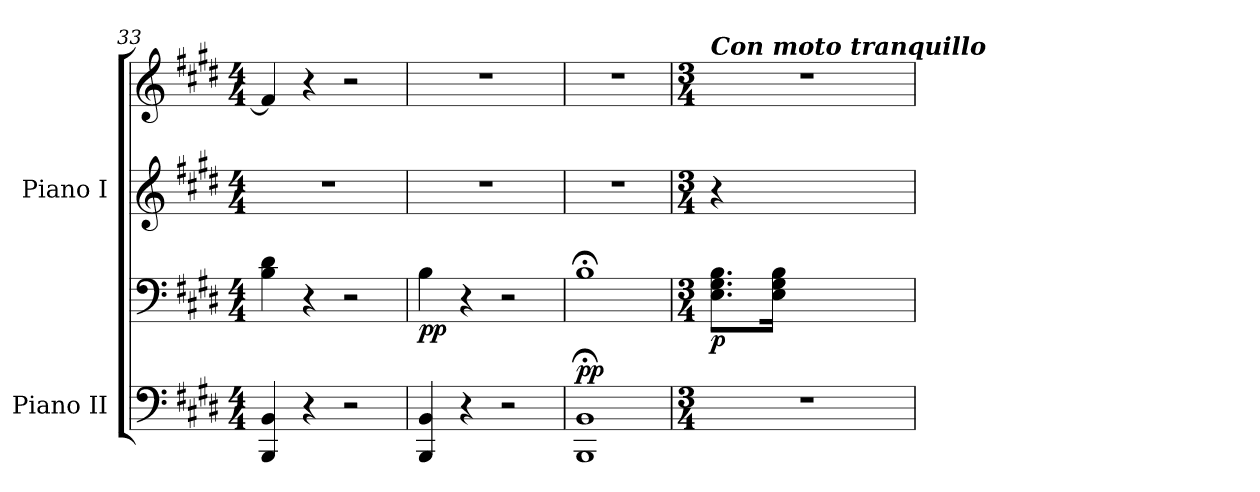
**kern	**kern	**dynam	**kern	**kern
*part2	*part2	*part2	*part1	*part1
*staff4	*staff3	*staff3/4	*staff2	*staff1
*I"Piano II	*	*	*I"Piano I	*
*I'Pno. II	*	*	*I'Pno. I	*
*clefF4	*clefF4	*	*clefG2	*clefG2
*k[f#c#g#d#]	*k[f#c#g#d#]	*	*k[f#c#g#d#]	*k[f#c#g#d#]
*M4/4	*M4/4	*	*M4/4	*M4/4
=33	=33	=33	=33	=33
4BBB/ 4BB/	4B\ 4d#\	.	1r	4f#/]
4r	4r	.	.	4r
2r	2r	.	.	2r
=34	=34	=34	=34	=34
!	!	!LO:DY:b	!	!
4BBB/ 4BB/	4B\	pp	1r	1r
4r	4r	.	.	.
2r	2r	.	.	.
=35	=35	=35	=35	=35
*	*	*	*	*MM48
!	!	!LO:DY:a=2	!	!
1BBB;< 1BB;<	1B;<	pp	1r	1r
!!LO:PB:g=z
=36	=36	=36	=36	=36
*M3/4	*M3/4	*	*M3/4	*M3/4
!	!	!	!	!LO:TX:a:Bi:t=Con moto tranquillo
!	!	!LO:DY:b	!	!
2.r	8.E\ 8.G#\ 8.B\L	p	4r	2.r
.	16E\ 16G#\ 16B\Jk	.	.	.
.	2ryy	.	2ryy	.
=	=	=	=	=
*-	*-	*-	*-	*-
